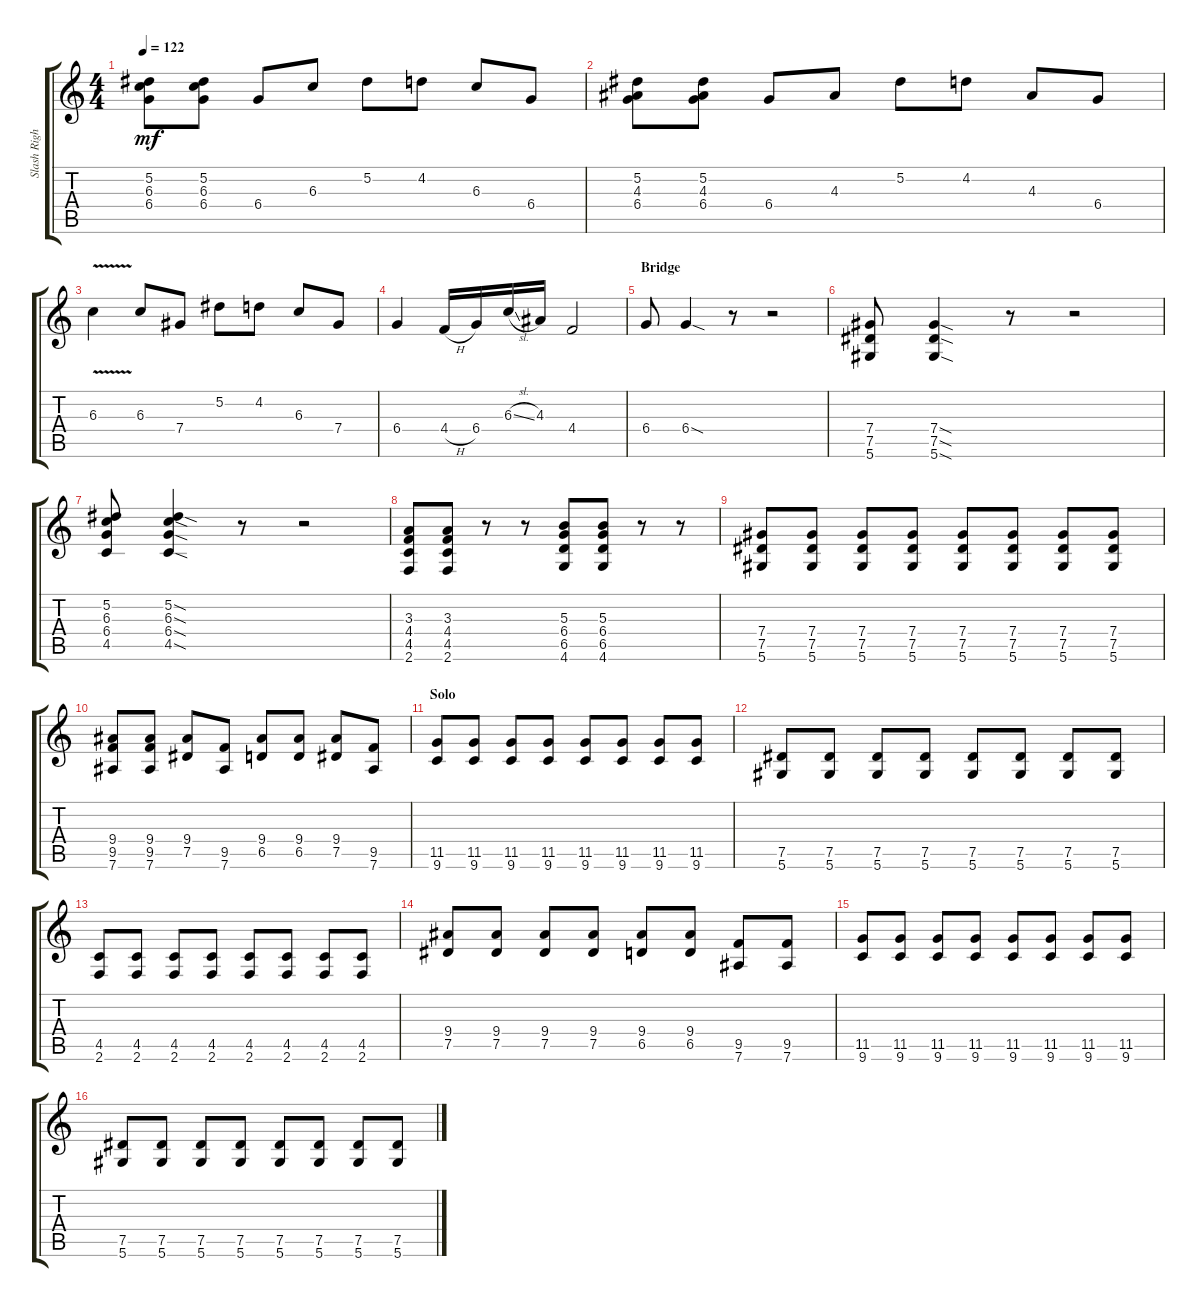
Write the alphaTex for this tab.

\track ("Slash Right" "Slash Righ") {instrument overdrivenguitar}
\staff {score tabs}
\tuning (Eb4 Bb3 Gb3 Db3 Ab2 Eb2) {hide}
\ts (4 4)
\tempo 122
\clef g2
\ks c
(5.2 6.3 6.4).8{dy mf} (5.2 6.3 6.4).8 6.4.8 6.3.8 5.2.8 4.2.8 6.3.8 6.4.8 |
(5.2 4.3 6.4).8 (5.2 4.3 6.4).8 6.4.8 4.3.8 5.2.8 4.2.8 4.3.8 6.4.8 |
6.3{v}.4 6.3.8 7.4.8 5.2.8 4.2.8 6.3.8 7.4.8 |
6.4.4 4.4{h}.16 6.4.16 6.3{sl}.16 4.3.16 4.4.2 |
\section ("" "Bridge")
6.4.8 6.4{sod}.4 r.8 r.2 |
(7.4 7.5 5.6).8 (7.4{sod} 7.5{sod} 5.6{sod}).4 r.8 r.2 |
(5.2 6.3 6.4 4.5).8 (5.2{sod} 6.3{sod} 6.4{sod} 4.5{sod}).4 r.8 r.2 |
(3.3 4.4 4.5 2.6).8 (3.3 4.4 4.5 2.6).8 r.8 r.8 (5.3 6.4 6.5 4.6).8 (5.3 6.4 6.5 4.6).8 r.8 r.8 |
(7.4 7.5 5.6).8 (7.4 7.5 5.6).8 (7.4 7.5 5.6).8 (7.4 7.5 5.6).8 (7.4 7.5 5.6).8 (7.4 7.5 5.6).8 (7.4 7.5 5.6).8 (7.4 7.5 5.6).8 |
(9.4 9.5 7.6).8 (9.4 9.5 7.6).8 (9.4 7.5).8 (9.5 7.6).8 (9.4 6.5).8 (9.4 6.5).8 (9.4 7.5).8 (9.5 7.6).8 |
\section ("" "Solo")
(11.5 9.6).8 (11.5 9.6).8 (11.5 9.6).8 (11.5 9.6).8 (11.5 9.6).8 (11.5 9.6).8 (11.5 9.6).8 (11.5 9.6).8 |
(7.5 5.6).8 (7.5 5.6).8 (7.5 5.6).8 (7.5 5.6).8 (7.5 5.6).8 (7.5 5.6).8 (7.5 5.6).8 (7.5 5.6).8 |
(4.5 2.6).8 (4.5 2.6).8 (4.5 2.6).8 (4.5 2.6).8 (4.5 2.6).8 (4.5 2.6).8 (4.5 2.6).8 (4.5 2.6).8 |
(9.4 7.5).8 (9.4 7.5).8 (9.4 7.5).8 (9.4 7.5).8 (9.4 6.5).8 (9.4 6.5).8 (9.5 7.6).8 (9.5 7.6).8 |
(11.5 9.6).8 (11.5 9.6).8 (11.5 9.6).8 (11.5 9.6).8 (11.5 9.6).8 (11.5 9.6).8 (11.5 9.6).8 (11.5 9.6).8 |
(7.5 5.6).8 (7.5 5.6).8 (7.5 5.6).8 (7.5 5.6).8 (7.5 5.6).8 (7.5 5.6).8 (7.5 5.6).8 (7.5 5.6).8
